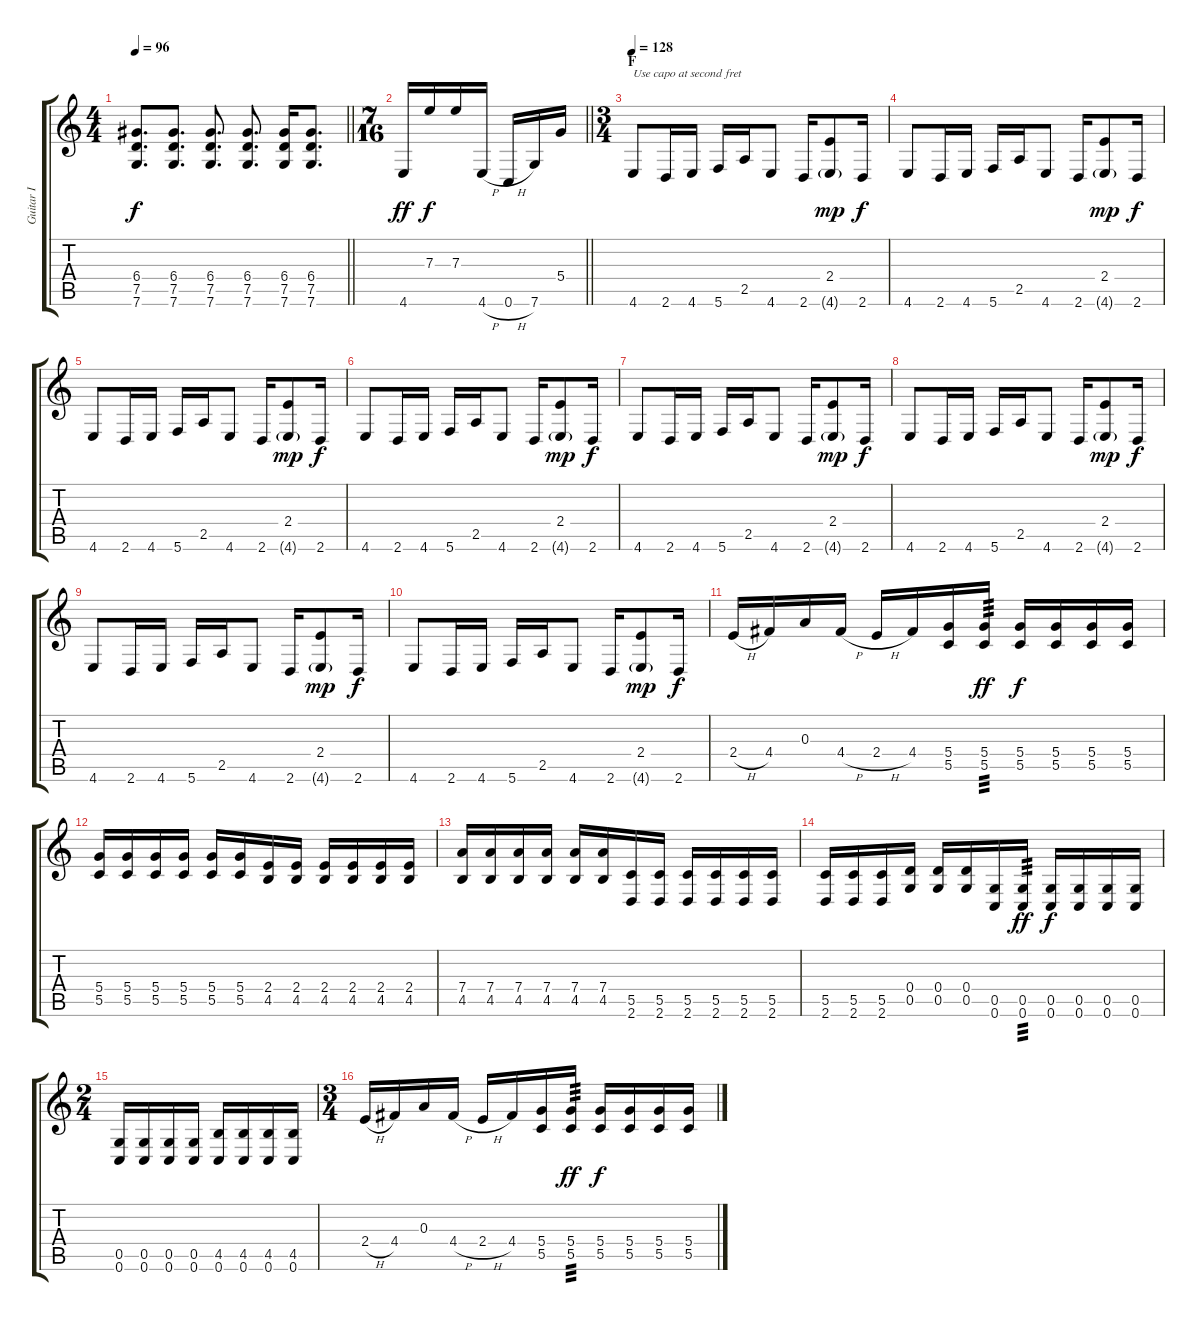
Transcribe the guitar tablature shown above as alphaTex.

\track ("Guitar I" "Guitar I") {instrument overdrivenguitar}
\staff {score tabs}
\tuning (G4 E4 A3 D3 G2 C2) {hide}
\ts (4 4)
\tempo 96
\clef g2
\barLineRight lightlight
\ks c
(6.4 7.5 7.6).8{d dy f} (6.4 7.5 7.6).8{d} (6.4 7.5 7.6).8{d} (6.4 7.5 7.6).8{d} (6.4 7.5 7.6).16 (6.4 7.5 7.6).8{d} |
\ts (7 16)
\barLineRight lightlight
4.6.16{dy ff} 7.3.16{dy f} 7.3.16 4.6{h}.16 0.6{h}.16 7.6.16 5.4.16 |
\ts (3 4)
\section ("" "F")
\tempo 128
4.6.8{txt "Use capo at second fret"} 2.6.16 4.6.16 5.6.16 2.5.16 4.6.8 2.6.16 (2.4 4.6{g}).8{dy mp} 2.6.16{dy f} |
4.6.8 2.6.16 4.6.16 5.6.16 2.5.16 4.6.8 2.6.16 (2.4 4.6{g}).8{dy mp} 2.6.16{dy f} |
4.6.8 2.6.16 4.6.16 5.6.16 2.5.16 4.6.8 2.6.16 (2.4 4.6{g}).8{dy mp} 2.6.16{dy f} |
4.6.8 2.6.16 4.6.16 5.6.16 2.5.16 4.6.8 2.6.16 (2.4 4.6{g}).8{dy mp} 2.6.16{dy f} |
4.6.8 2.6.16 4.6.16 5.6.16 2.5.16 4.6.8 2.6.16 (2.4 4.6{g}).8{dy mp} 2.6.16{dy f} |
4.6.8 2.6.16 4.6.16 5.6.16 2.5.16 4.6.8 2.6.16 (2.4 4.6{g}).8{dy mp} 2.6.16{dy f} |
4.6.8 2.6.16 4.6.16 5.6.16 2.5.16 4.6.8 2.6.16 (2.4 4.6{g}).8{dy mp} 2.6.16{dy f} |
4.6.8 2.6.16 4.6.16 5.6.16 2.5.16 4.6.8 2.6.16 (2.4 4.6{g}).8{dy mp} 2.6.16{dy f} |
2.4{h}.16 4.4.16 0.3.16 4.4{h}.16 2.4{h}.16 4.4.16 (5.4 5.5).16 (5.4 5.5).16{tp 3 dy ff} (5.4 5.5).16{dy f} (5.4 5.5).16 (5.4 5.5).16 (5.4 5.5).16 |
(5.4 5.5).16 (5.4 5.5).16 (5.4 5.5).16 (5.4 5.5).16 (5.4 5.5).16 (5.4 5.5).16 (2.4 4.5).16 (2.4 4.5).16 (2.4 4.5).16 (2.4 4.5).16 (2.4 4.5).16 (2.4 4.5).16 |
(7.4 4.5).16 (7.4 4.5).16 (7.4 4.5).16 (7.4 4.5).16 (7.4 4.5).16 (7.4 4.5).16 (5.5 2.6).16 (5.5 2.6).16 (5.5 2.6).16 (5.5 2.6).16 (5.5 2.6).16 (5.5 2.6).16 |
(5.5 2.6).16 (5.5 2.6).16 (5.5 2.6).16 (0.4 0.5).16 (0.4 0.5).16 (0.4 0.5).16 (0.5 0.6).16 (0.5 0.6).16{tp 3 dy ff} (0.5 0.6).16{dy f} (0.5 0.6).16 (0.5 0.6).16 (0.5 0.6).16 |
\ts (2 4)
(0.5 0.6).16 (0.5 0.6).16 (0.5 0.6).16 (0.5 0.6).16 (4.5 0.6).16 (4.5 0.6).16 (4.5 0.6).16 (4.5 0.6).16 |
\ts (3 4)
2.4{h}.16 4.4.16 0.3.16 4.4{h}.16 2.4{h}.16 4.4.16 (5.4 5.5).16 (5.4 5.5).16{tp 3 dy ff} (5.4 5.5).16{dy f} (5.4 5.5).16 (5.4 5.5).16 (5.4 5.5).16
